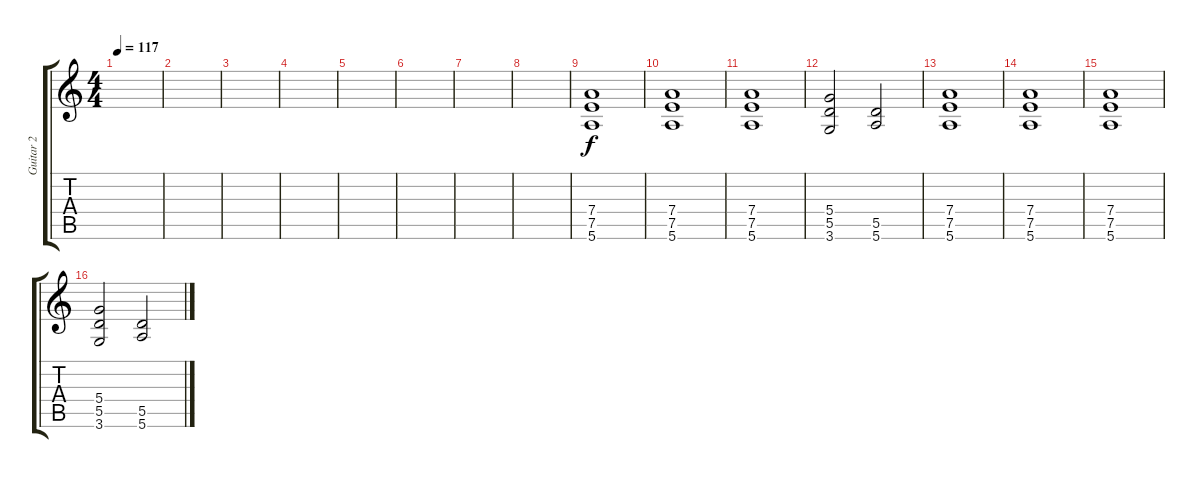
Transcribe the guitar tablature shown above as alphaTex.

\track ("Guitar 2" "Guitar 2") {instrument acousticguitarsteel}
\staff {score tabs}
\tuning (E4 B3 G3 D3 A2 E2) {hide}
\ts (4 4)
\tempo 117
\clef g2
\ks c
|
|
|
|
|
|
|
|
(7.4 7.5 5.6).1{instrument distortionguitar} |
(7.4 7.5 5.6).1 |
(7.4 7.5 5.6).1 |
(5.4 5.5 3.6).2 (5.5 5.6).2 |
(7.4 7.5 5.6).1{instrument distortionguitar} |
(7.4 7.5 5.6).1 |
(7.4 7.5 5.6).1 |
(5.4 5.5 3.6).2 (5.5 5.6).2
